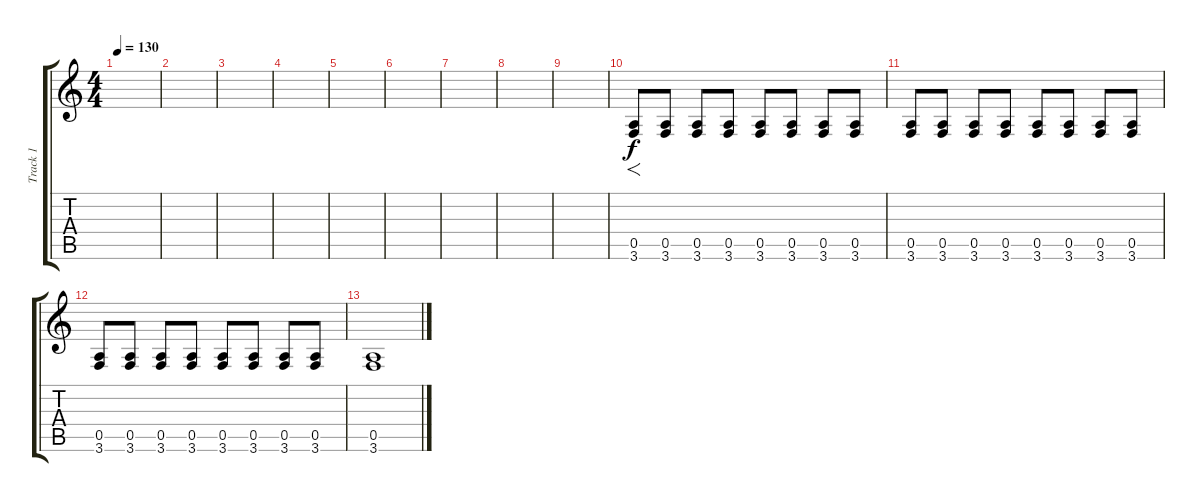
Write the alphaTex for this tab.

\track ("Track 1" "Track 1") {instrument electricguitarjazz}
\staff {score tabs}
\tuning (E4 B3 G3 D3 A2 D2) {hide}
\ts (4 4)
\tempo 130
\clef g2
\ks c
|
|
|
|
|
|
|
|
|
(0.5 3.6).8{f} (0.5 3.6).8 (0.5 3.6).8 (0.5 3.6).8 (0.5 3.6).8 (0.5 3.6).8 (0.5 3.6).8 (0.5 3.6).8 |
(0.5 3.6).8 (0.5 3.6).8 (0.5 3.6).8 (0.5 3.6).8 (0.5 3.6).8 (0.5 3.6).8 (0.5 3.6).8 (0.5 3.6).8 |
(0.5 3.6).8 (0.5 3.6).8 (0.5 3.6).8 (0.5 3.6).8 (0.5 3.6).8 (0.5 3.6).8 (0.5 3.6).8 (0.5 3.6).8 |
(0.5 3.6).1
